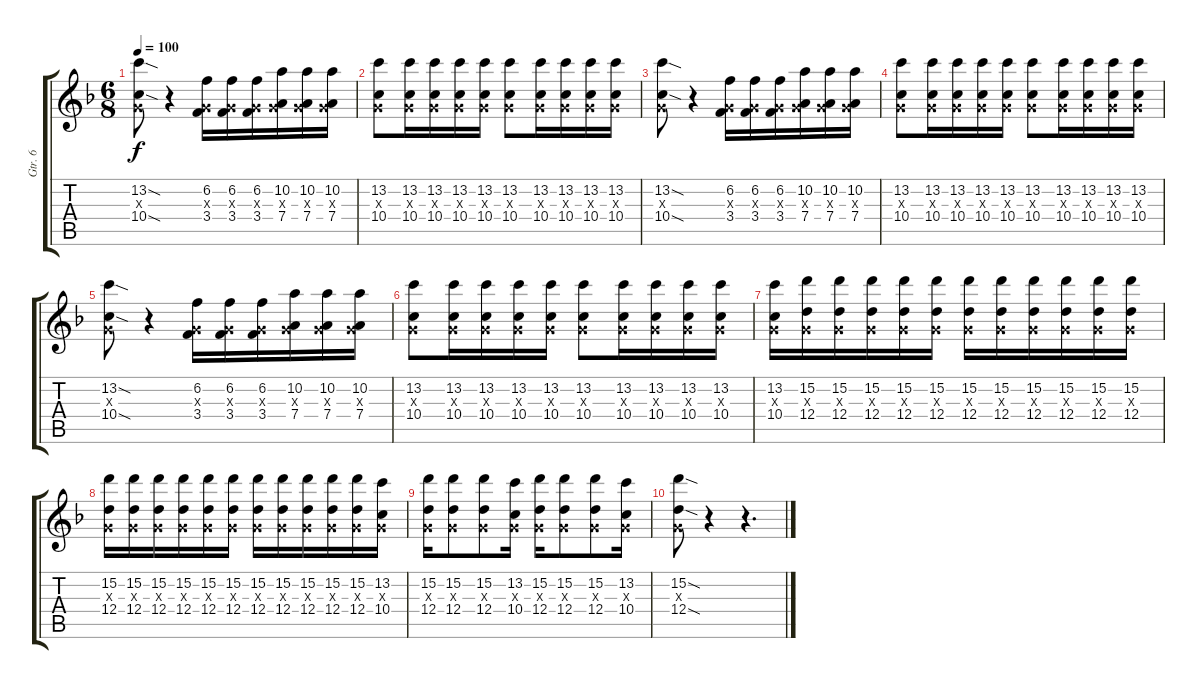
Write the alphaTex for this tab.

\track ("Gtr. 6" "Gtr. 6") {instrument overdrivenguitar}
\staff {score tabs}
\tuning (E4 B3 G3 D3 A2 D2) {hide}
\ts (6 8)
\tempo 100
\clef g2
\ks f
(13.2{sod} 0.3{x} 10.4{sod}).8{dy f} r.4 (6.2 0.3{x} 3.4).16 (6.2 0.3{x} 3.4).16 (6.2 0.3{x} 3.4).16 (10.2 0.3{x} 7.4).16 (10.2 0.3{x} 7.4).16 (10.2 0.3{x} 7.4).16 |
(13.2 0.3{x} 10.4).8 (13.2 0.3{x} 10.4).16 (13.2 0.3{x} 10.4).16 (13.2 0.3{x} 10.4).16 (13.2 0.3{x} 10.4).16 (13.2 0.3{x} 10.4).8 (13.2 0.3{x} 10.4).16 (13.2 0.3{x} 10.4).16 (13.2 0.3{x} 10.4).16 (13.2 0.3{x} 10.4).16 |
(13.2{sod} 0.3{x} 10.4{sod}).8 r.4 (6.2 0.3{x} 3.4).16 (6.2 0.3{x} 3.4).16 (6.2 0.3{x} 3.4).16 (10.2 0.3{x} 7.4).16 (10.2 0.3{x} 7.4).16 (10.2 0.3{x} 7.4).16 |
(13.2 0.3{x} 10.4).8 (13.2 0.3{x} 10.4).16 (13.2 0.3{x} 10.4).16 (13.2 0.3{x} 10.4).16 (13.2 0.3{x} 10.4).16 (13.2 0.3{x} 10.4).8 (13.2 0.3{x} 10.4).16 (13.2 0.3{x} 10.4).16 (13.2 0.3{x} 10.4).16 (13.2 0.3{x} 10.4).16 |
(13.2{sod} 0.3{x} 10.4{sod}).8 r.4 (6.2 0.3{x} 3.4).16 (6.2 0.3{x} 3.4).16 (6.2 0.3{x} 3.4).16 (10.2 0.3{x} 7.4).16 (10.2 0.3{x} 7.4).16 (10.2 0.3{x} 7.4).16 |
(13.2 0.3{x} 10.4).8 (13.2 0.3{x} 10.4).16 (13.2 0.3{x} 10.4).16 (13.2 0.3{x} 10.4).16 (13.2 0.3{x} 10.4).16 (13.2 0.3{x} 10.4).8 (13.2 0.3{x} 10.4).16 (13.2 0.3{x} 10.4).16 (13.2 0.3{x} 10.4).16 (13.2 0.3{x} 10.4).16 |
(13.2 0.3{x} 10.4).16 (15.2 0.3{x} 12.4).16 (15.2 0.3{x} 12.4).16 (15.2 0.3{x} 12.4).16 (15.2 0.3{x} 12.4).16 (15.2 0.3{x} 12.4).16 (15.2 0.3{x} 12.4).16 (15.2 0.3{x} 12.4).16 (15.2 0.3{x} 12.4).16 (15.2 0.3{x} 12.4).16 (15.2 0.3{x} 12.4).16 (15.2 0.3{x} 12.4).16 |
(15.2 0.3{x} 12.4).16 (15.2 0.3{x} 12.4).16 (15.2 0.3{x} 12.4).16 (15.2 0.3{x} 12.4).16 (15.2 0.3{x} 12.4).16 (15.2 0.3{x} 12.4).16 (15.2 0.3{x} 12.4).16 (15.2 0.3{x} 12.4).16 (15.2 0.3{x} 12.4).16 (15.2 0.3{x} 12.4).16 (15.2 0.3{x} 12.4).16 (13.2 0.3{x} 10.4).16 |
(15.2 0.3{x} 12.4).16 (15.2 0.3{x} 12.4).8 (15.2 0.3{x} 12.4).8 (13.2 0.3{x} 10.4).16 (15.2 0.3{x} 12.4).16 (15.2 0.3{x} 12.4).8 (15.2 0.3{x} 12.4).8 (13.2 0.3{x} 10.4).16 |
(15.2{sod} 0.3{x} 12.4{sod}).8 r.4 r.4{d}
